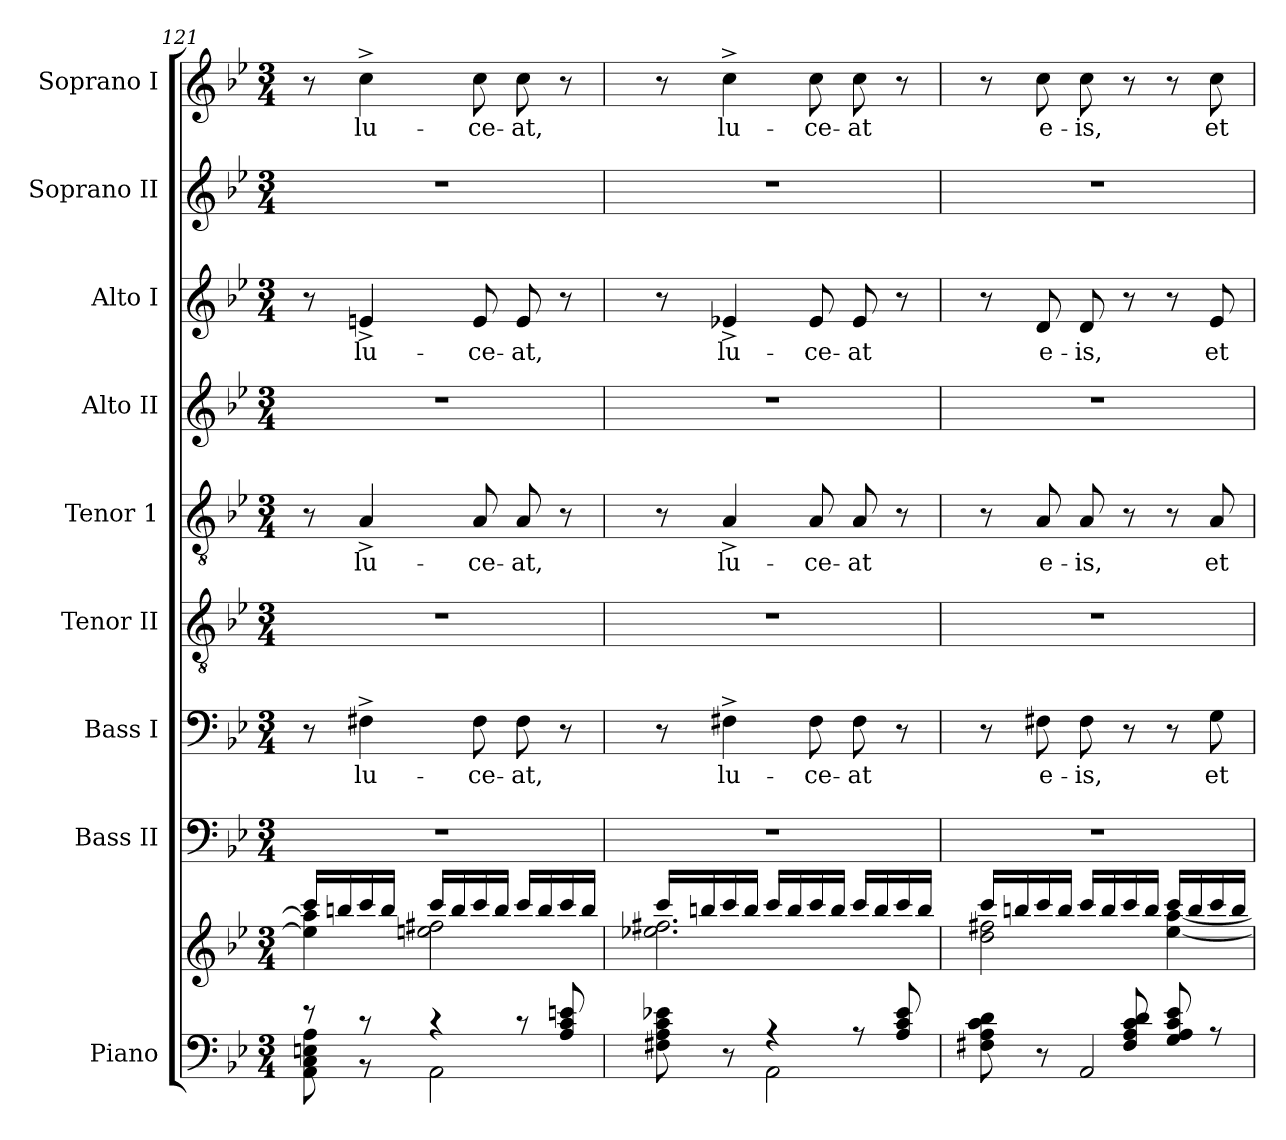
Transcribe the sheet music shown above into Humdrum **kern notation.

**kern	**kern	**kern	**kern	**text	**kern	**kern	**text	**kern	**kern	**text	**kern	**kern	**text
*part9	*part9	*part8	*part7	*part7	*part6	*part5	*part5	*part4	*part3	*part3	*part2	*part1	*part1
*staff10	*staff9	*staff8	*staff7	*staff7	*staff6	*staff5	*staff5	*staff4	*staff3	*staff3	*staff2	*staff1	*staff1
*I"Piano	*	*I"Bass II	*I"Bass I	*	*I"Tenor II	*I"Tenor 1	*	*I"Alto II	*I"Alto I	*	*I"Soprano II	*I"Soprano I	*
*I'Pno.	*	*I'B	*I'B	*	*I'T.	*I'T.	*	*I'A	*I'A	*	*I'S	*I'S	*
*clefF4	*clefG2	*clefF4	*clefF4	*	*clefGv2	*clefGv2	*	*clefG2	*clefG2	*	*clefG2	*clefG2	*
*	*	*	*	*	*ITrd7c12	*ITrd7c12	*	*	*	*	*	*	*
*k[b-e-]	*k[b-e-]	*k[b-e-]	*k[b-e-]	*	*k[b-e-]	*k[b-e-]	*	*k[b-e-]	*k[b-e-]	*	*k[b-e-]	*k[b-e-]	*
*g:	*g:	*g:	*g:	*	*g:	*g:	*	*g:	*g:	*	*g:	*g:	*
*M3/4	*M3/4	*M3/4	*M3/4	*	*M3/4	*M3/4	*	*M3/4	*M3/4	*	*M3/4	*M3/4	*
=121	=121	=121	=121	=121	=121	=121	=121	=121	=121	=121	=121	=121	=121
*^	*^	*	*	*	*	*	*	*	*	*	*	*	*
!	!	!	!	!LO:N:vis=1	!	!	!LO:N:vis=1	!	!	!LO:N:vis=1	!	!	!LO:N:vis=1	!	!
8r	8AAi\ 8Ci 8Eni 8Ai	16ccci/LL	4eei\] 4aai]	2.r	8r	.	2.r	8r	.	2.r	8r	.	2.r	8r	.
.	.	16bbni/	.	.	.	.	.	.	.	.	.	.	.	.	.
!	!	!	!	!	!	!LO:LY:b:color=#000000	!	!	!	!	!	!	!	!	!
!	!	!	!	!	!	!	!	!	!LO:LY:b:color=#000000	!	!	!	!	!	!
!	!	!	!	!	!	!	!	!	!	!	!	!LO:LY:b:color=#000000	!	!	!
!	!	!	!	!	!	!	!	!	!	!	!	!	!	!	!LO:LY:b:color=#000000
8r	8r	16ccci/	.	.	4F#X^i\	lu-	.	4AA^i/	lu-	.	4en^i/	lu-	.	4cc^i\	lu-
.	.	16bbi/JJ	.	.	.	.	.	.	.	.	.	.	.	.	.
4r	2AAi\	16ccci/LL	2eeni\ 2ff#Xi	.	.	.	.	.	.	.	.	.	.	.	.
.	.	16bbi/	.	.	.	.	.	.	.	.	.	.	.	.	.
!	!	!	!	!	!	!LO:LY:b:color=#000000	!	!	!	!	!	!	!	!	!
!	!	!	!	!	!	!	!	!	!LO:LY:b:color=#000000	!	!	!	!	!	!
!	!	!	!	!	!	!	!	!	!	!	!	!LO:LY:b:color=#000000	!	!	!
!	!	!	!	!	!	!	!	!	!	!	!	!	!	!	!LO:LY:b:color=#000000
.	.	16ccci/	.	.	8F#i\	-ce-	.	8AAi/	-ce-	.	8ei/	-ce-	.	8cci\	-ce-
.	.	16bbi/JJ	.	.	.	.	.	.	.	.	.	.	.	.	.
!	!	!	!	!	!	!LO:LY:b:color=#000000	!	!	!	!	!	!	!	!	!
!	!	!	!	!	!	!	!	!	!LO:LY:b:color=#000000	!	!	!	!	!	!
!	!	!	!	!	!	!	!	!	!	!	!	!LO:LY:b:color=#000000	!	!	!
!	!	!	!	!	!	!	!	!	!	!	!	!	!	!	!LO:LY:b:color=#000000
8r	.	16ccci/LL	.	.	8F#i\	-at,	.	8AAi/	-at,	.	8ei/	-at,	.	8cci\	-at,
.	.	16bbi/	.	.	.	.	.	.	.	.	.	.	.	.	.
8Ai/ 8ci 8eni	.	16ccci/	.	.	8r	.	.	8r	.	.	8r	.	.	8r	.
.	.	16bbi/JJ	.	.	.	.	.	.	.	.	.	.	.	.	.
=122	=122	=122	=122	=122	=122	=122	=122	=122	=122	=122	=122	=122	=122	=122	=122
!	!	!	!	!LO:N:vis=1	!	!	!LO:N:vis=1	!	!	!LO:N:vis=1	!	!	!LO:N:vis=1	!	!
8F#Xi\ 8Ai 8ci 8e-Xi	8ryy	16ccci/LL	2.ee-Xi\ 2.ff#Xi	2.r	8r	.	2.r	8r	.	2.r	8r	.	2.r	8r	.
.	.	16bbni/	.	.	.	.	.	.	.	.	.	.	.	.	.
!	!	!	!	!	!	!LO:LY:b:color=#000000	!	!	!	!	!	!	!	!	!
!	!	!	!	!	!	!	!	!	!LO:LY:b:color=#000000	!	!	!	!	!	!
!	!	!	!	!	!	!	!	!	!	!	!	!LO:LY:b:color=#000000	!	!	!
!	!	!	!	!	!	!	!	!	!	!	!	!	!	!	!LO:LY:b:color=#000000
8r	8ryy	16ccci/	.	.	4F#X^i\	lu-	.	4AA^i/	lu-	.	4e-X^i/	lu-	.	4cc^i\	lu-
.	.	16bbi/JJ	.	.	.	.	.	.	.	.	.	.	.	.	.
4r	2AAi\	16ccci/LL	.	.	.	.	.	.	.	.	.	.	.	.	.
.	.	16bbi/	.	.	.	.	.	.	.	.	.	.	.	.	.
!	!	!	!	!	!	!LO:LY:b:color=#000000	!	!	!	!	!	!	!	!	!
!	!	!	!	!	!	!	!	!	!LO:LY:b:color=#000000	!	!	!	!	!	!
!	!	!	!	!	!	!	!	!	!	!	!	!LO:LY:b:color=#000000	!	!	!
!	!	!	!	!	!	!	!	!	!	!	!	!	!	!	!LO:LY:b:color=#000000
.	.	16ccci/	.	.	8F#i\	-ce-	.	8AAi/	-ce-	.	8e-i/	-ce-	.	8cci\	-ce-
.	.	16bbi/JJ	.	.	.	.	.	.	.	.	.	.	.	.	.
!	!	!	!	!	!	!LO:LY:b:color=#000000	!	!	!	!	!	!	!	!	!
!	!	!	!	!	!	!	!	!	!LO:LY:b:color=#000000	!	!	!	!	!	!
!	!	!	!	!	!	!	!	!	!	!	!	!LO:LY:b:color=#000000	!	!	!
!	!	!	!	!	!	!	!	!	!	!	!	!	!	!	!LO:LY:b:color=#000000
8r	.	16ccci/LL	.	.	8F#i\	-at	.	8AAi/	-at	.	8e-i/	-at	.	8cci\	-at
.	.	16bbi/	.	.	.	.	.	.	.	.	.	.	.	.	.
8Ai/ 8ci 8e-i	.	16ccci/	.	.	8r	.	.	8r	.	.	8r	.	.	8r	.
.	.	16bbi/JJ	.	.	.	.	.	.	.	.	.	.	.	.	.
!!LO:PB:g=z
=123	=123	=123	=123	=123	=123	=123	=123	=123	=123	=123	=123	=123	=123	=123	=123
!	!	!	!	!LO:N:vis=1	!	!	!LO:N:vis=1	!	!	!LO:N:vis=1	!	!	!LO:N:vis=1	!	!
8F#Xi\ 8Ai 8ci 8di	8ryy	16ccci/LL	2ddi\ 2ff#Xi	2.r	8r	.	2.r	8r	.	2.r	8r	.	2.r	8r	.
.	.	16bbni/	.	.	.	.	.	.	.	.	.	.	.	.	.
!	!	!	!	!	!	!LO:LY:b:color=#000000	!	!	!	!	!	!	!	!	!
!	!	!	!	!	!	!	!	!	!LO:LY:b:color=#000000	!	!	!	!	!	!
!	!	!	!	!	!	!	!	!	!	!	!	!LO:LY:b:color=#000000	!	!	!
!	!	!	!	!	!	!	!	!	!	!	!	!	!	!	!LO:LY:b:color=#000000
8ryy	8r	16ccci/	.	.	8F#Xi\	e-	.	8AAi/	e-	.	8di/	e-	.	8cci\	e-
.	.	16bbi/JJ	.	.	.	.	.	.	.	.	.	.	.	.	.
!	!	!	!	!	!	!LO:LY:b:color=#000000	!	!	!	!	!	!	!	!	!
!	!	!	!	!	!	!	!	!	!LO:LY:b:color=#000000	!	!	!	!	!	!
!	!	!	!	!	!	!	!	!	!	!	!	!LO:LY:b:color=#000000	!	!	!
!	!	!	!	!	!	!	!	!	!	!	!	!	!	!	!LO:LY:b:color=#000000
8ryy	2AAi/	16ccci/LL	.	.	8F#i\	-is,	.	8AAi/	-is,	.	8di/	-is,	.	8cci\	-is,
.	.	16bbi/	.	.	.	.	.	.	.	.	.	.	.	.	.
8F#i/ 8Ai 8ci 8di	.	16ccci/	.	.	8r	.	.	8r	.	.	8r	.	.	8r	.
.	.	16bbi/JJ	.	.	.	.	.	.	.	.	.	.	.	.	.
8Gi/ 8Ai 8ci 8e-i	.	16ccci/LL	[4ee-i\ [4aai	.	8r	.	.	8r	.	.	8r	.	.	8r	.
.	.	16bbi/	.	.	.	.	.	.	.	.	.	.	.	.	.
!	!	!	!	!	!	!LO:LY:b:color=#000000	!	!	!	!	!	!	!	!	!
!	!	!	!	!	!	!	!	!	!LO:LY:b:color=#000000	!	!	!	!	!	!
!	!	!	!	!	!	!	!	!	!	!	!	!LO:LY:b:color=#000000	!	!	!
!	!	!	!	!	!	!	!	!	!	!	!	!	!	!	!LO:LY:b:color=#000000
8r	.	16ccci/	.	.	8Gi\	et	.	8AAi/	et	.	8e-i/	et	.	8cci\	et
.	.	16bbi/JJ	.	.	.	.	.	.	.	.	.	.	.	.	.
*v	*v	*	*	*	*	*	*	*	*	*	*	*	*	*	*
*	*v	*v	*	*	*	*	*	*	*	*	*	*	*	*
=	=	=	=	=	=	=	=	=	=	=	=	=	=
*-	*-	*-	*-	*-	*-	*-	*-	*-	*-	*-	*-	*-	*-
